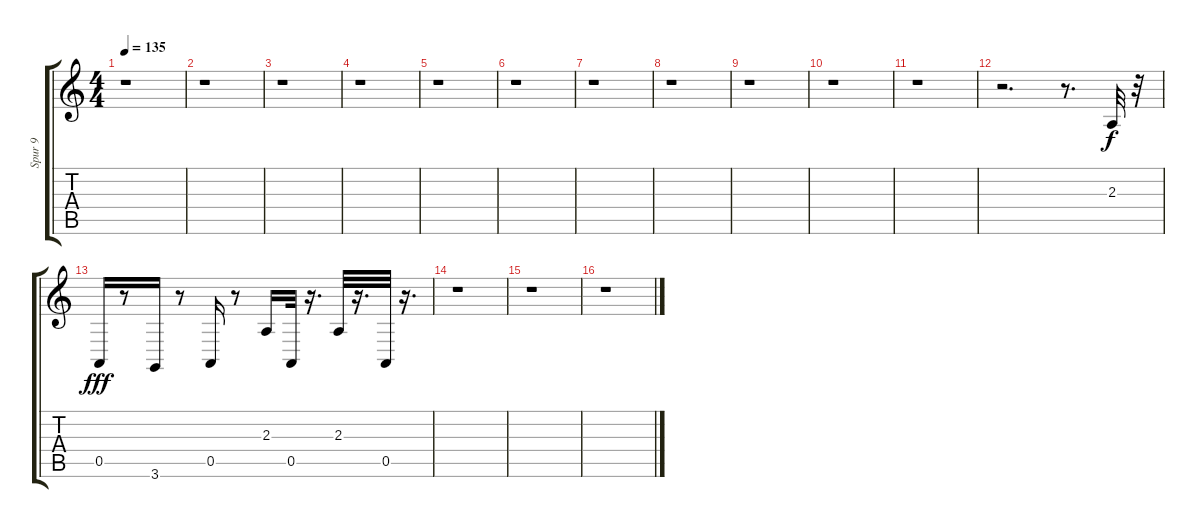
\track ("Spur 9" "Spur 9") {instrument timpani}
\staff {score tabs}
\tuning (E4 B3 G3 D3 A2 E2) {hide}
\ts (4 4)
\tempo 135
\clef g2
\ks c
r.1{dy fff} |
r.1 |
r.1 |
r.1 |
r.1 |
r.1 |
r.1 |
r.1 |
r.1 |
r.1 |
r.1 |
r.2{d} r.8{d} 2.3.32{dy f} r.32 |
0.5.16{dy fff} r.8 3.6.16 r.8 0.5.16 r.8 2.3.16 0.5.32 r.16{d} 2.3.32 r.16{d} 0.5.32 r.16{d} |
r.1 |
r.1 |
r.1
